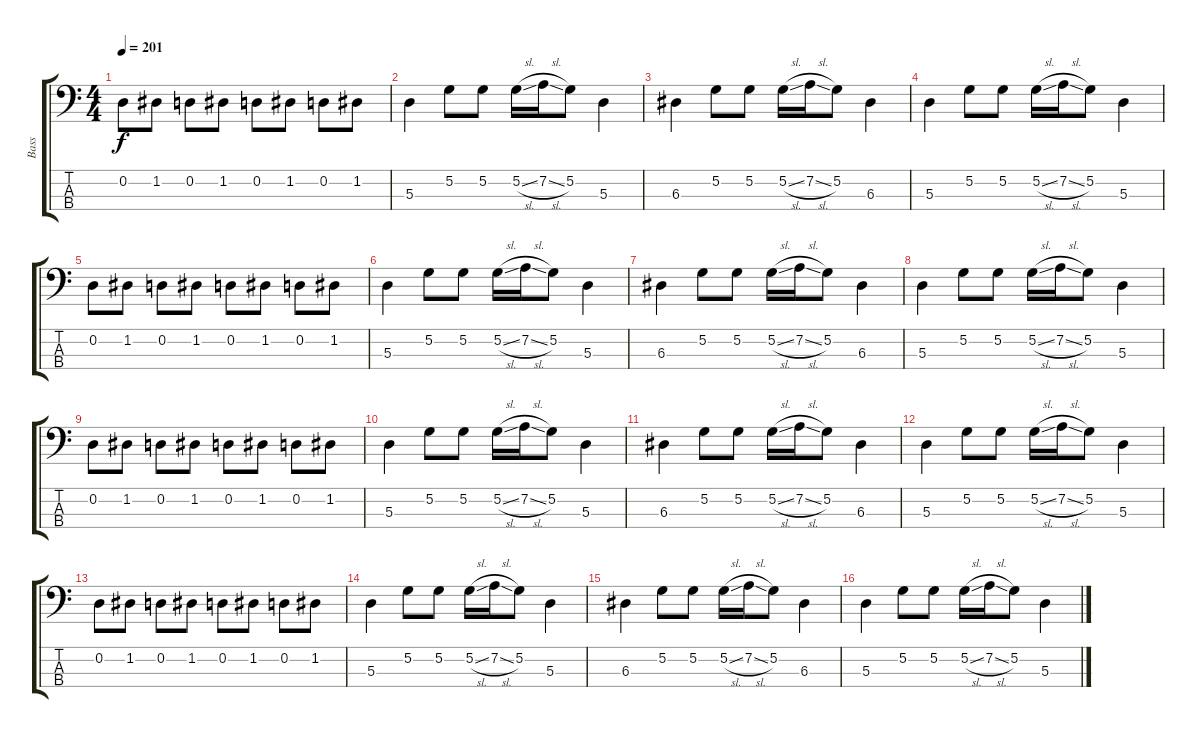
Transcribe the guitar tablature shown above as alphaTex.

\track ("Bass" "Bass") {instrument electricbasspick}
\staff {score tabs}
\tuning (G2 D2 A1 E1) {hide}
\ts (4 4)
\tempo 201
\clef f4
\ks c
0.2.8{dy f} 1.2.8 0.2.8 1.2.8 0.2.8 1.2.8 0.2.8 1.2.8 |
5.3.4 5.2.8 5.2.8 5.2{sl}.16 7.2{sl}.16 5.2.8 5.3.4 |
6.3.4 5.2.8 5.2.8 5.2{sl}.16 7.2{sl}.16 5.2.8 6.3.4 |
5.3.4 5.2.8 5.2.8 5.2{sl}.16 7.2{sl}.16 5.2.8 5.3.4 |
0.2.8 1.2.8 0.2.8 1.2.8 0.2.8 1.2.8 0.2.8 1.2.8 |
5.3.4 5.2.8 5.2.8 5.2{sl}.16 7.2{sl}.16 5.2.8 5.3.4 |
6.3.4 5.2.8 5.2.8 5.2{sl}.16 7.2{sl}.16 5.2.8 6.3.4 |
5.3.4 5.2.8 5.2.8 5.2{sl}.16 7.2{sl}.16 5.2.8 5.3.4 |
0.2.8 1.2.8 0.2.8 1.2.8 0.2.8 1.2.8 0.2.8 1.2.8 |
5.3.4 5.2.8 5.2.8 5.2{sl}.16 7.2{sl}.16 5.2.8 5.3.4 |
6.3.4 5.2.8 5.2.8 5.2{sl}.16 7.2{sl}.16 5.2.8 6.3.4 |
5.3.4 5.2.8 5.2.8 5.2{sl}.16 7.2{sl}.16 5.2.8 5.3.4 |
0.2.8 1.2.8 0.2.8 1.2.8 0.2.8 1.2.8 0.2.8 1.2.8 |
5.3.4 5.2.8 5.2.8 5.2{sl}.16 7.2{sl}.16 5.2.8 5.3.4 |
6.3.4 5.2.8 5.2.8 5.2{sl}.16 7.2{sl}.16 5.2.8 6.3.4 |
5.3.4 5.2.8 5.2.8 5.2{sl}.16 7.2{sl}.16 5.2.8 5.3.4
